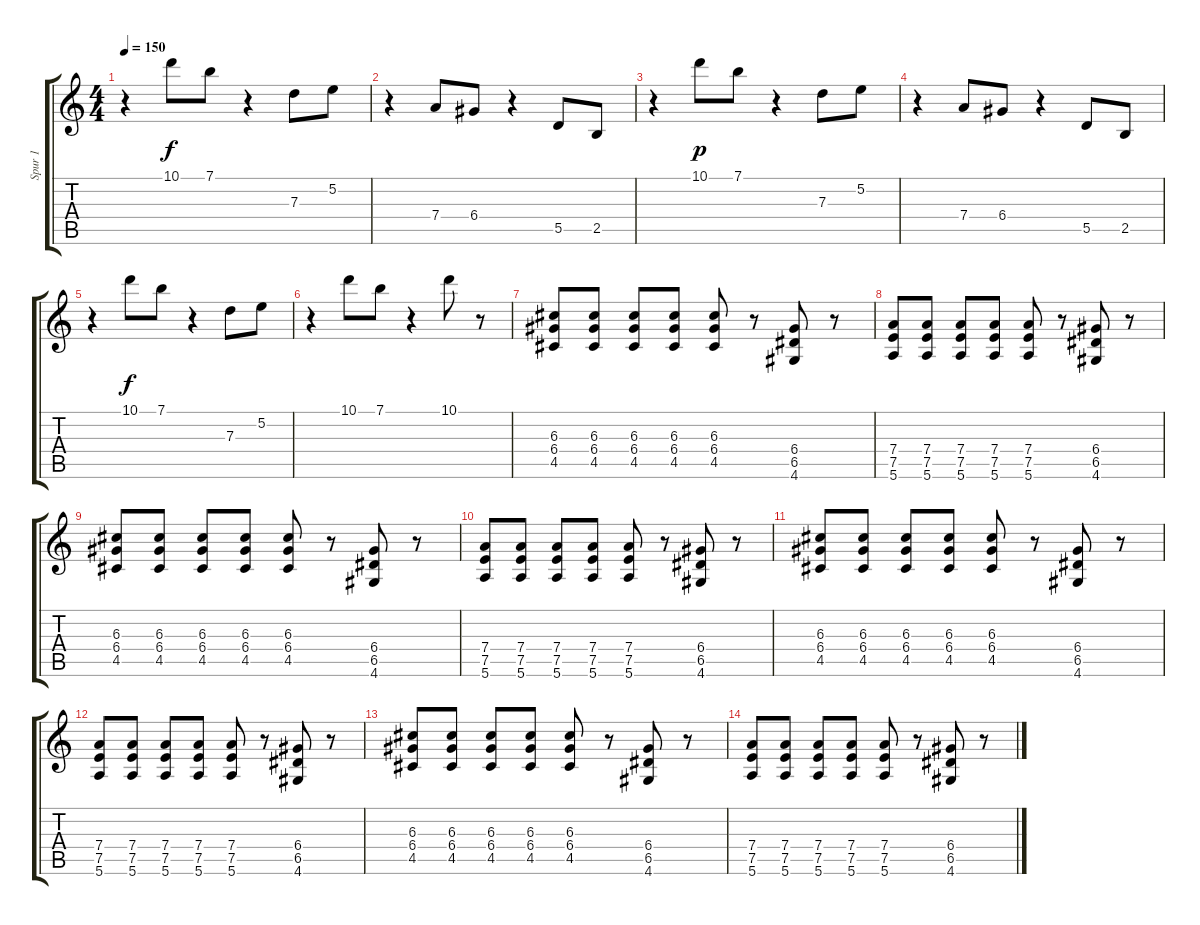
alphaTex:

\track ("Spur 1" "Spur 1") {instrument overdrivenguitar}
\staff {score tabs}
\tuning (E4 B3 G3 D3 A2 E2) {hide}
\ts (4 4)
\tempo 150
\clef g2
\ks c
r.4{dy f} 10.1.8 7.1.8 r.4 7.3.8 5.2.8 |
r.4 7.4.8 6.4.8 r.4 5.5.8 2.5.8 |
r.4 10.1.8{dy p} 7.1.8 r.4 7.3.8 5.2.8 |
r.4 7.4.8 6.4.8 r.4 5.5.8 2.5.8 |
r.4 10.1.8{dy f} 7.1.8 r.4 7.3.8 5.2.8 |
r.4 10.1.8 7.1.8 r.4 10.1.8 r.8 |
(6.3 6.4 4.5).8 (6.3 6.4 4.5).8 (6.3 6.4 4.5).8 (6.3 6.4 4.5).8 (6.3 6.4 4.5).8 r.8 (6.4 6.5 4.6).8 r.8 |
(7.4 7.5 5.6).8 (7.4 7.5 5.6).8 (7.4 7.5 5.6).8 (7.4 7.5 5.6).8 (7.4 7.5 5.6).8 r.8 (6.4 6.5 4.6).8 r.8 |
(6.3 6.4 4.5).8 (6.3 6.4 4.5).8 (6.3 6.4 4.5).8 (6.3 6.4 4.5).8 (6.3 6.4 4.5).8 r.8 (6.4 6.5 4.6).8 r.8 |
(7.4 7.5 5.6).8 (7.4 7.5 5.6).8 (7.4 7.5 5.6).8 (7.4 7.5 5.6).8 (7.4 7.5 5.6).8 r.8 (6.4 6.5 4.6).8 r.8 |
(6.3 6.4 4.5).8 (6.3 6.4 4.5).8 (6.3 6.4 4.5).8 (6.3 6.4 4.5).8 (6.3 6.4 4.5).8 r.8 (6.4 6.5 4.6).8 r.8 |
(7.4 7.5 5.6).8 (7.4 7.5 5.6).8 (7.4 7.5 5.6).8 (7.4 7.5 5.6).8 (7.4 7.5 5.6).8 r.8 (6.4 6.5 4.6).8 r.8 |
(6.3 6.4 4.5).8 (6.3 6.4 4.5).8 (6.3 6.4 4.5).8 (6.3 6.4 4.5).8 (6.3 6.4 4.5).8 r.8 (6.4 6.5 4.6).8 r.8 |
(7.4 7.5 5.6).8 (7.4 7.5 5.6).8 (7.4 7.5 5.6).8 (7.4 7.5 5.6).8 (7.4 7.5 5.6).8 r.8 (6.4 6.5 4.6).8 r.8
